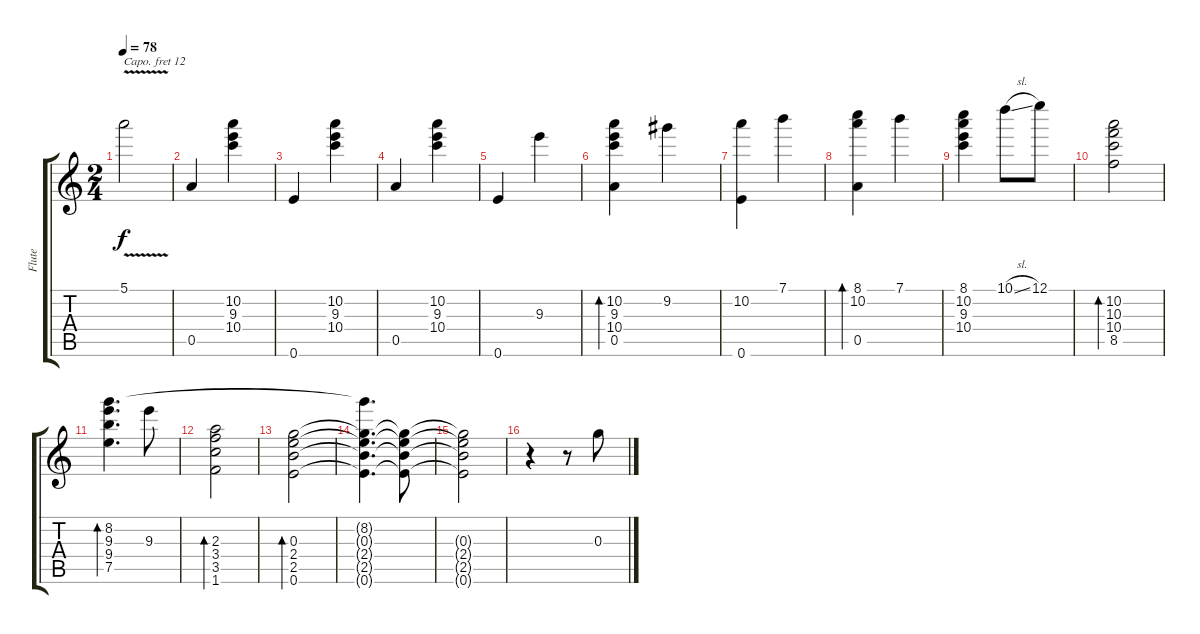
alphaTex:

\track ("Flute" "Flute") {instrument overdrivenguitar}
\staff {score tabs}
\capo 12
\tuning (E4 B3 G3 D3 A2 E2) {hide}
\ts (2 4)
\tempo 78
\clef g2
\ks c
5.1{v}.2{dy f} |
0.5.4 (10.2 9.3 10.4).4 |
0.6.4 (10.2 9.3 10.4).4 |
0.5.4 (10.2 9.3 10.4).4 |
0.6.4 9.3.4 |
(10.2 9.3 10.4 0.5).4{bd 480} 9.2.4 |
(10.2 0.6).4 7.1.4 |
(8.1 10.2 0.5).4{bd 480} 7.1.4 |
(8.1 10.2 9.3 10.4).4 10.1{sl}.8 12.1.8 |
(10.2 10.3 10.4 8.5).2{bd 480} |
(8.2 9.3 9.4 7.5).4{d bd 480} 9.3.8 |
(2.3 3.4 3.5 1.6).2{bd 480} |
(0.3 2.4 2.5 0.6).2{bd 480} |
(8.2{t} 0.3{t} 2.4{t} 2.5{t} 0.6{t}).4{d} (0.3{t} 2.4{t} 2.5{t} 0.6{t}).8 |
(0.3{t} 2.4{t} 2.5{t} 0.6{t}).2 |
r.4 r.8 0.3.8
